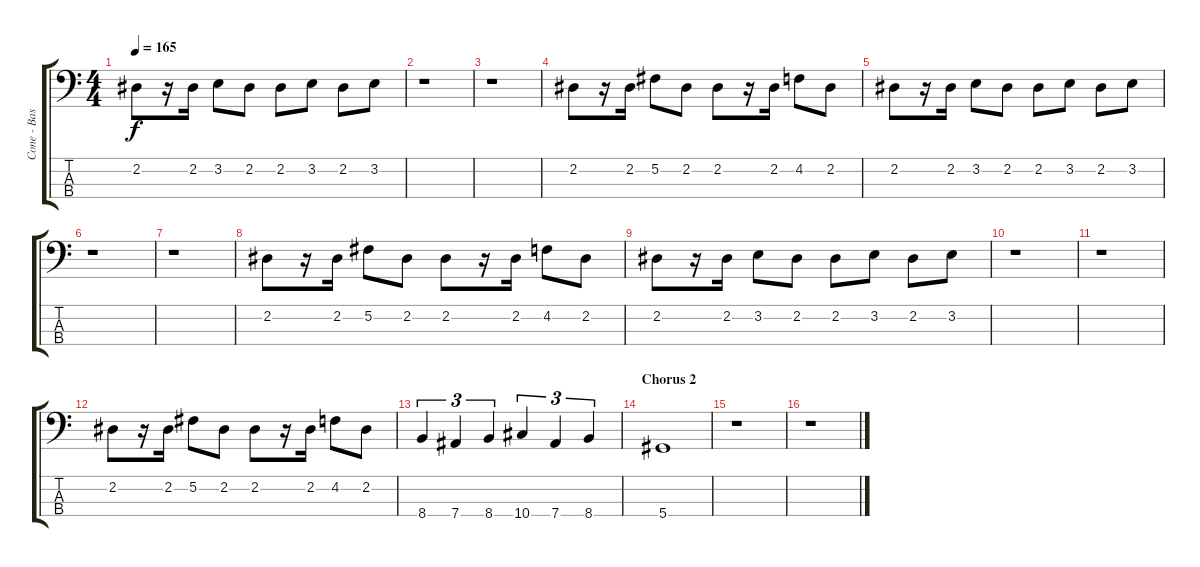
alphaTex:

\track ("Cone - Bass Guitar" "Cone - Bas") {instrument electricbasspick}
\staff {score tabs}
\tuning (Gb2 Db2 Ab1 Eb1) {hide}
\ts (4 4)
\tempo 165
\clef f4
\ks c
2.2.8{dy f} r.16 2.2.16 3.2.8 2.2.8 2.2.8 3.2.8 2.2.8 3.2.8 |
r.1 |
r.1 |
2.2.8 r.16 2.2.16 5.2.8 2.2.8 2.2.8 r.16 2.2.16 4.2.8 2.2.8 |
2.2.8 r.16 2.2.16 3.2.8 2.2.8 2.2.8 3.2.8 2.2.8 3.2.8 |
r.1 |
r.1 |
2.2.8 r.16 2.2.16 5.2.8 2.2.8 2.2.8 r.16 2.2.16 4.2.8 2.2.8 |
2.2.8 r.16 2.2.16 3.2.8 2.2.8 2.2.8 3.2.8 2.2.8 3.2.8 |
r.1 |
r.1 |
2.2.8 r.16 2.2.16 5.2.8 2.2.8 2.2.8 r.16 2.2.16 4.2.8 2.2.8 |
8.4.4{tu (3 2)} 7.4.4{tu (3 2)} 8.4.4{tu (3 2)} 10.4.4{tu (3 2)} 7.4.4{tu (3 2)} 8.4.4{tu (3 2)} |
\section ("" "Chorus 2")
5.4.1 |
r.1 |
r.1
